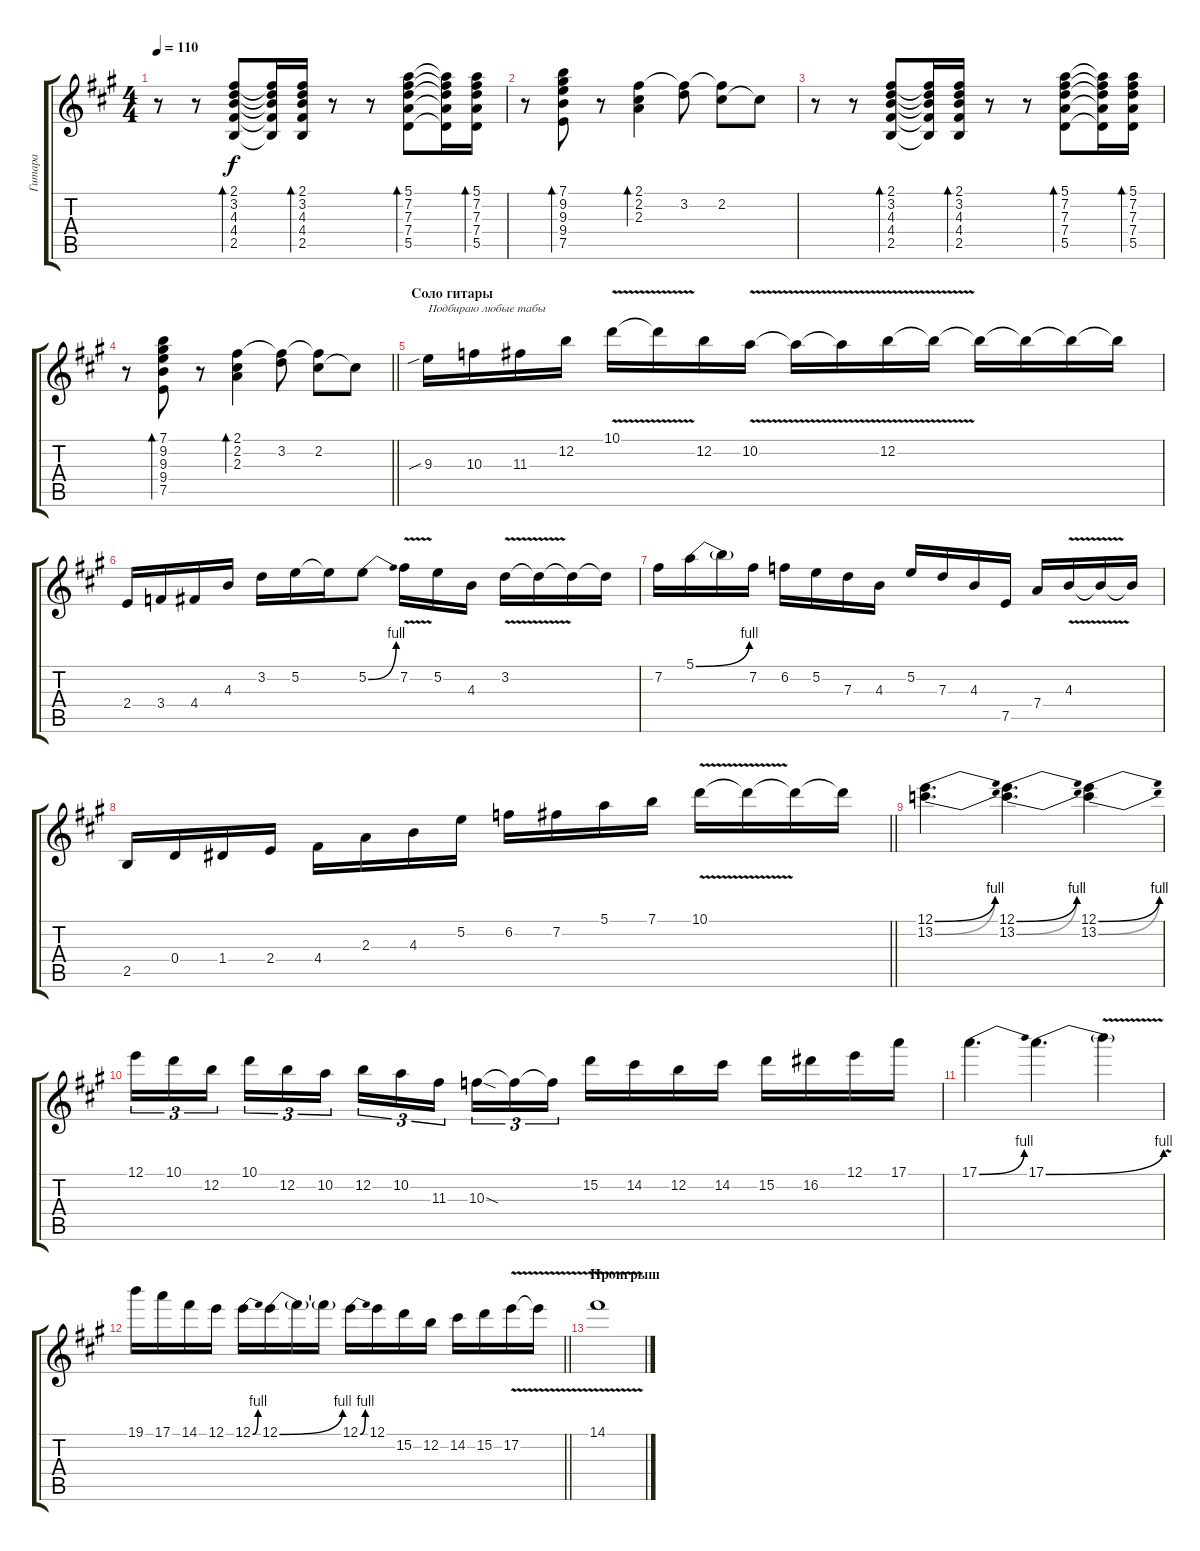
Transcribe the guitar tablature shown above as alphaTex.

\track ("Гитара" "Гитара") {instrument acousticguitarsteel}
\staff {score tabs}
\tuning (E4 B3 G3 D3 A2 E2) {hide}
\ts (4 4)
\tempo 110
\clef g2
\ks f#minor
r.8{dy f} r.8 (2.1 3.2 4.3 4.4 2.5).8{bd 60} (2.1{t} 3.2{t} 4.3{t} 4.4{t} 2.5{t}).16 (2.1 3.2 4.3 4.4 2.5).16{bd 60} r.8 r.8 (5.1 7.2 7.3 7.4 5.5).8{bd 60} (5.1{t} 7.2{t} 7.3{t} 7.4{t} 5.5{t}).16 (5.1 7.2 7.3 7.4 5.5).16{bd 60} |
r.8 (7.1 9.2 9.3 9.4 7.5).8{bd 60} r.8 (2.1 2.2 2.3).4{bd 60} (2.1{t} 3.2).8 (2.1{t} 2.2).8 2.2{t}.8 |
r.8 r.8 (2.1 3.2 4.3 4.4 2.5).8{bd 60} (2.1{t} 3.2{t} 4.3{t} 4.4{t} 2.5{t}).16 (2.1 3.2 4.3 4.4 2.5).16{bd 60} r.8 r.8 (5.1 7.2 7.3 7.4 5.5).8{bd 60} (5.1{t} 7.2{t} 7.3{t} 7.4{t} 5.5{t}).16 (5.1 7.2 7.3 7.4 5.5).16{bd 60} |
\barLineRight lightlight
r.8 (7.1 9.2 9.3 9.4 7.5).8{bd 60} r.8 (2.1 2.2 2.3).4{bd 60} (2.1{t} 3.2).8 (2.1{t} 2.2).8 2.2{t}.8 |
\section ("" "Соло гитары")
9.3{sib}.16{txt "Подбираю любые табы" volume 16 instrument distortionguitar} 10.3.16 11.3.16 12.2.16 10.1{v}.16 10.1{t}.16 12.2.16 10.2{v}.16 10.2{t}.16 10.2{v t}.16 12.2{v}.16 12.2{t}.16 12.2{t}.16 12.2{t}.16 12.2{t}.16 12.2{t}.16 |
2.4.16 3.4.16 4.4.16 4.3.16 3.2.16 5.2.16 5.2{t}.16 5.2{be (bend 0 0 60 4)}.8 7.2{v}.16 5.2.16 4.3.16 3.2{v}.16 3.2{t}.16 3.2{t}.16 3.2{t}.16 |
7.2.16 5.1{be (bend 0 0 60 4)}.16 5.1{t}.16 7.2.16 6.2.16 5.2.16 7.3.16 4.3.16 5.2.16 7.3.16 4.3.16 7.5.16 7.4.16 4.3{v}.16 4.3{t}.16 4.3{t}.16 |
\barLineRight lightlight
2.5.16 0.4.16 1.4.16 2.4.16 4.4.16 2.3.16 4.3.16 5.2.16 6.2.16 7.2.16 5.1.16 7.1.16 10.1{v}.16 10.1{t}.16 10.1{t}.16 10.1{t}.16 |
(12.1{be (bend 0 0 60 4)} 13.2{be (bend 0 0 60 4)}).4{d} (12.1{be (bend 0 0 60 4)} 13.2{be (bend 0 0 60 4)}).4{d} (12.1{be (bend 0 0 60 4)} 13.2{be (bend 0 0 60 4)}).4 |
12.1.16{tu (3 2)} 10.1.16{tu (3 2)} 12.2.16{tu (3 2) beam splitsecondary} 10.1.16{tu (3 2)} 12.2.16{tu (3 2)} 10.2.16{tu (3 2)} 12.2.16{tu (3 2)} 10.2.16{tu (3 2)} 11.3.16{tu (3 2) beam splitsecondary} 10.3{sod}.16{tu (3 2)} 10.3{t}.16{tu (3 2)} 10.3{t}.16{tu (3 2)} 15.2.16 14.2.16 12.2.16 14.2.16 15.2.16 16.2.16 12.1.16 17.1.16 |
17.1{be (bend 0 0 60 4)}.4{d} 17.1{be (bend 0 0 60 4)}.4{d} 17.1{v t}.4 |
\barLineRight lightlight
19.1.16 17.1.16 14.1.16 12.1.16 12.1{be (bend 0 0 60 4)}.16 12.1{be (bend 0 0 60 4)}.16 12.1{t}.16 12.1{t}.16 12.1{be (bend 0 0 60 4)}.16 12.1.16 15.2.16 12.2.16 14.2.16 15.2.16 17.2{v}.16 17.2{t}.16 |
\section ("" "Проигрыш")
14.1{v}.1
